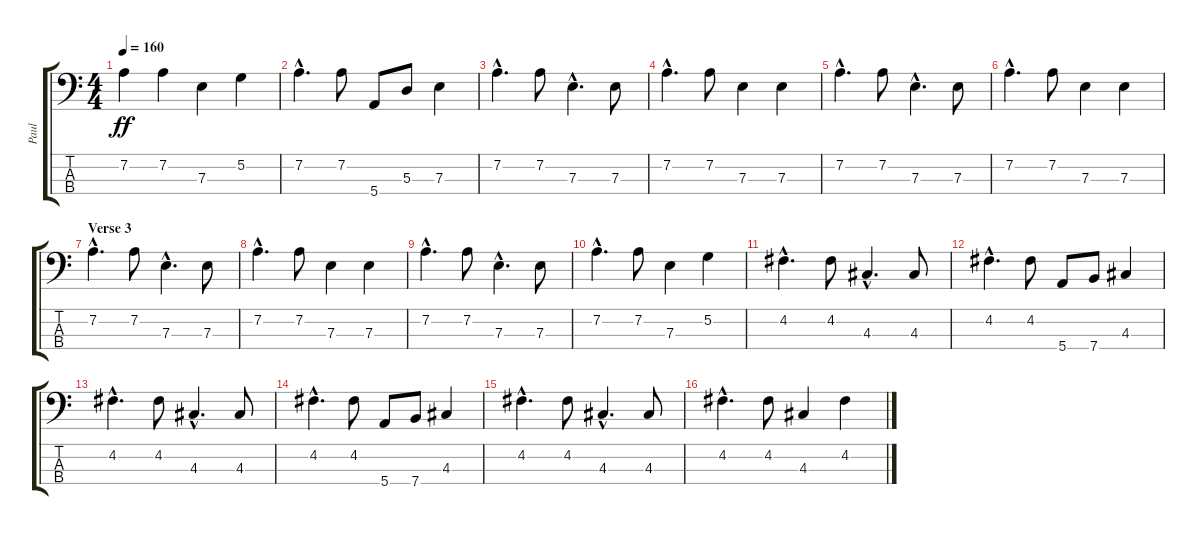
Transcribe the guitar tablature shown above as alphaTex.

\track ("Paul" "Paul") {instrument electricbasspick}
\staff {score tabs}
\tuning (G2 D2 A1 E1) {hide}
\ts (4 4)
\tempo 160
\clef f4
\ks c
7.2.4{dy ff} 7.2.4 7.3.4 5.2.4 |
7.2{hac}.4{d} 7.2.8 5.4.8 5.3.8 7.3.4 |
7.2{hac}.4{d} 7.2.8 7.3{hac}.4{d} 7.3.8 |
7.2{hac}.4{d} 7.2.8 7.3.4 7.3.4 |
7.2{hac}.4{d} 7.2.8 7.3{hac}.4{d} 7.3.8 |
7.2{hac}.4{d} 7.2.8 7.3.4 7.3.4 |
\section ("" "Verse 3")
7.2{hac}.4{d} 7.2.8 7.3{hac}.4{d} 7.3.8 |
7.2{hac}.4{d} 7.2.8 7.3.4 7.3.4 |
7.2{hac}.4{d} 7.2.8 7.3{hac}.4{d} 7.3.8 |
7.2{hac}.4{d} 7.2.8 7.3.4 5.2.4 |
4.2{hac}.4{d} 4.2.8 4.3{hac}.4{d} 4.3.8 |
4.2{hac}.4{d} 4.2.8 5.4.8 7.4.8 4.3.4 |
4.2{hac}.4{d} 4.2.8 4.3{hac}.4{d} 4.3.8 |
4.2{hac}.4{d} 4.2.8 5.4.8 7.4.8 4.3.4 |
4.2{hac}.4{d} 4.2.8 4.3{hac}.4{d} 4.3.8 |
4.2{hac}.4{d} 4.2.8 4.3.4 4.2.4
